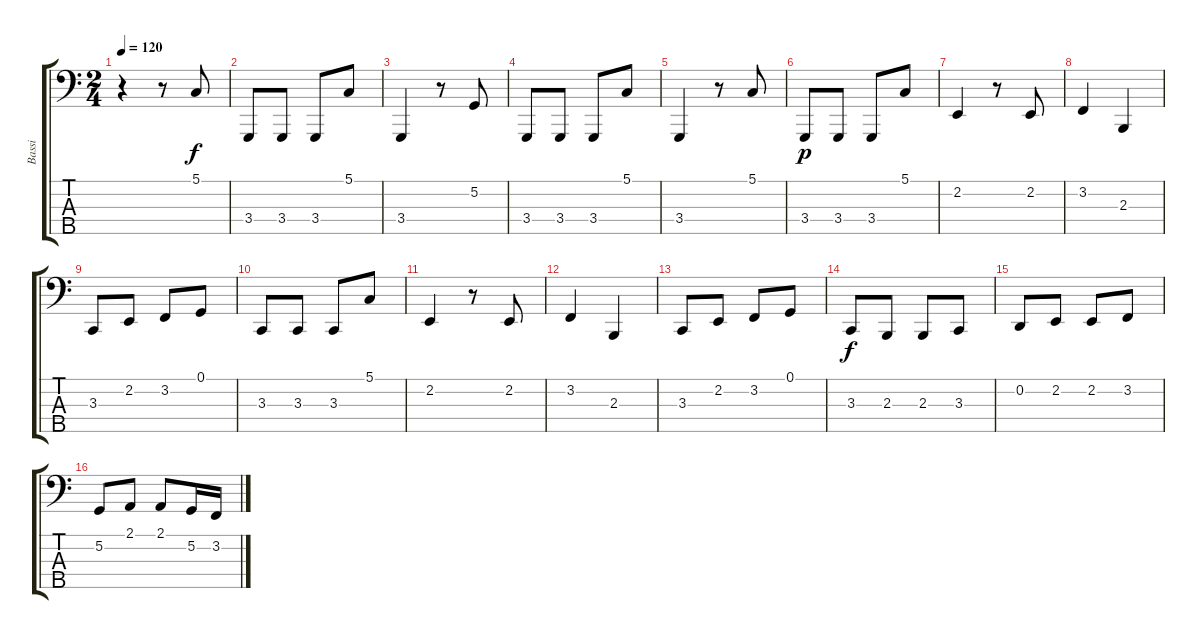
\track ("Bassi" "Bassi") {instrument cello}
\staff {score tabs}
\tuning (G2 D2 A1 E1 B0) {hide}
\ts (2 4)
\tempo 120
\clef f4
\ks c
r.4{dy f} r.8 5.1.8 |
3.4.8 3.4.8 3.4.8 5.1.8 |
3.4.4 r.8 5.2.8 |
3.4.8 3.4.8 3.4.8 5.1.8 |
3.4.4 r.8 5.1.8 |
3.4.8{dy p} 3.4.8 3.4.8 5.1.8 |
2.2.4 r.8 2.2.8 |
3.2.4 2.3.4 |
3.3.8 2.2.8 3.2.8 0.1.8 |
3.3.8 3.3.8 3.3.8 5.1.8 |
2.2.4 r.8 2.2.8 |
3.2.4 2.3.4 |
3.3.8 2.2.8 3.2.8 0.1.8 |
3.3.8{dy f} 2.3.8 2.3.8 3.3.8 |
0.2.8 2.2.8 2.2.8 3.2.8 |
5.2.8 2.1.8 2.1.8 5.2.16 3.2.16
